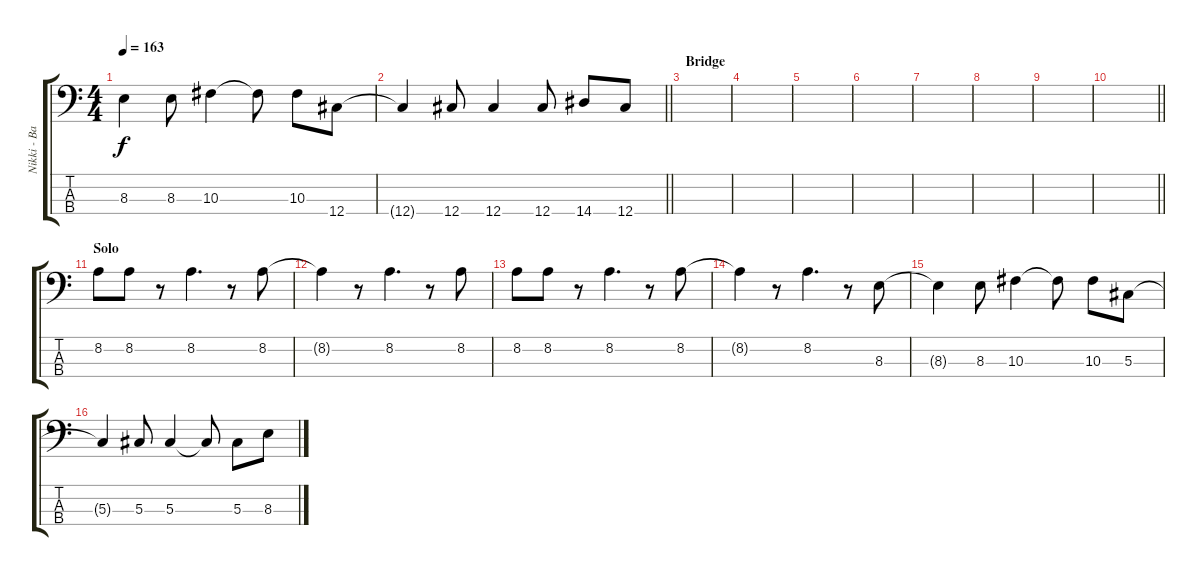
\track ("Nikki - Bass (One Octave Up) " "Nikki - Ba") {instrument electricbassfinger}
\staff {score tabs}
\tuning (Gb2 Db2 Ab1 Db1) {hide}
\ts (4 4)
\tempo 163
\clef f4
\ks c
8.3{t}.4{dy f} 8.3.8 10.3.4 10.3{t}.8 10.3.8 12.4.8 |
\barLineRight lightlight
12.4{t}.4 12.4.8 12.4.4 12.4.8 14.4.8 12.4.8 |
\section ("" "Bridge")
|
|
|
|
|
|
|
\barLineRight lightlight
|
\section ("" "Solo")
8.2.8 8.2.8 r.8 8.2.4{d} r.8 8.2.8 |
8.2{t}.4 r.8 8.2.4{d} r.8 8.2.8 |
8.2.8 8.2.8 r.8 8.2.4{d} r.8 8.2.8 |
8.2{t}.4 r.8 8.2.4{d} r.8 8.3.8 |
8.3{t}.4 8.3.8 10.3.4 10.3{t}.8 10.3.8 5.3.8 |
5.3{t}.4 5.3.8 5.3.4 5.3{t}.8 5.3.8 8.3.8
